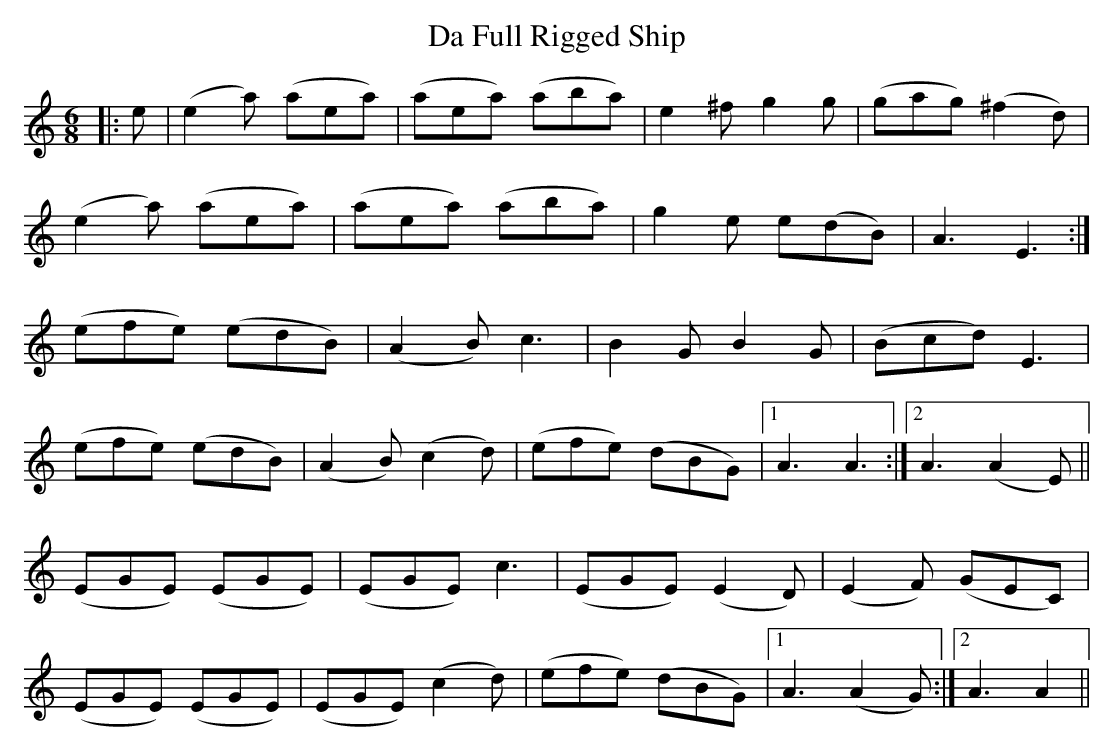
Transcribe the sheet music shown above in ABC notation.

X:1
T: Da Full Rigged Ship
M: 6/8
L: 1/8
K: Amin
|:e|(e2 a) (aea)|(aea) (aba)|e2 ^f g2 g|(gag) (^f2 d)|
(e2 a) (aea)|(aea) (aba)|g2 e e(dB)|A3 E3:|
(efe) (edB)|(A2 B) c3|B2 G B2 G|(Bcd) E3|
(efe) (edB)|(A2 B) (c2 d)|(efe) (dBG)|1 A3 A3:|2 A3 (A2 E)||
(EGE) (EGE)|(EGE) c3|(EGE) (E2 D)|(E2 F) (GEC)|
(EGE) (EGE)|(EGE) (c2 d)|(efe) (dBG)|1 A3 (A2 G):|2 A3 A2||
